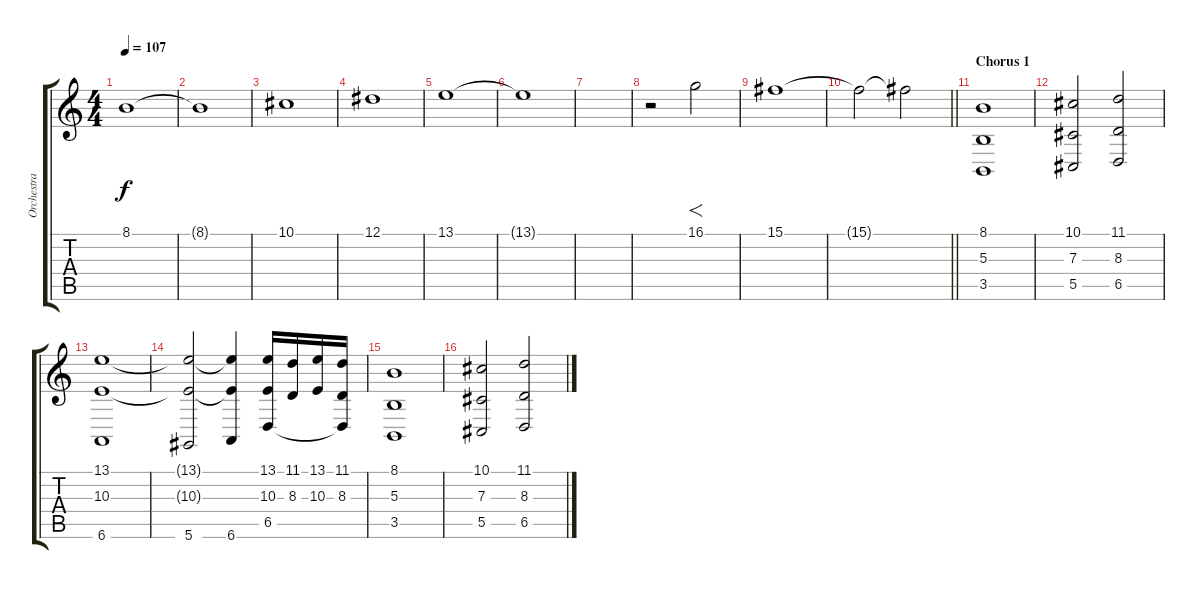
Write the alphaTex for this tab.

\track ("Orchestra 1" "Orchestra ") {instrument stringensemble1}
\staff {score tabs}
\tuning (Eb4 Bb3 Gb3 Db3 Ab2 Eb2) {hide}
\ts (4 4)
\tempo 107
\clef g2
\ks c
8.1.1{dy f} |
8.1{t}.1 |
10.1.1 |
12.1.1 |
13.1.1 |
13.1{t}.1 |
|
r.2 16.1.2{f} |
15.1.1 |
\barLineRight lightlight
15.1{t}.2 15.1{t}.2{volume 1} |
\section ("" "Chorus 1")
(8.1 5.3 3.5).1{volume 13} |
(10.1 7.3 5.5).2 (11.1 8.3 6.5).2 |
(13.1 10.3 6.6).1 |
(13.1{t} 10.3{t} 5.6).2 (13.1{t} 10.3{t} 6.6).4 (13.1 10.3 6.5).16 (11.1 8.3).16 (13.1 10.3).16 (11.1 8.3 6.5{t}).16 |
(8.1 5.3 3.5).1 |
(10.1 7.3 5.5).2 (11.1 8.3 6.5).2
